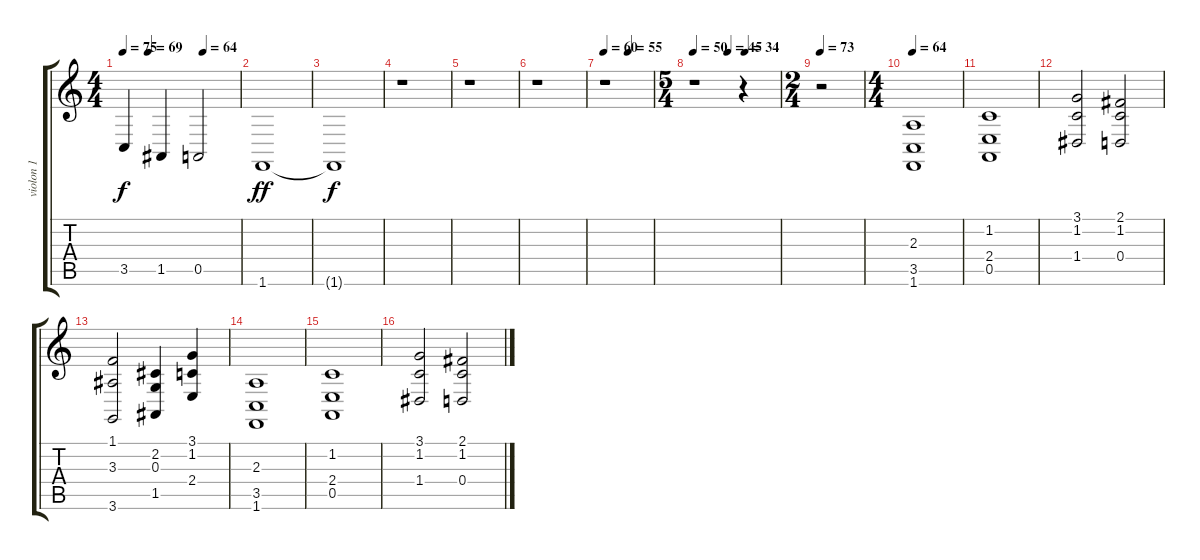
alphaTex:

\track ("violon 1" "violon 1") {instrument stringensemble1}
\staff {score tabs}
\tuning (E4 B3 G3 D3 A2 E2) {hide}
\ts (4 4)
\tempo 75
\tempo (69 0.21875)
\tempo (64 0.6875)
\clef g2
\ks c
3.5.4{dy f} 1.5.4 0.5.2 |
1.6.1{dy ff} |
1.6{t}.1{dy f} |
r.1 |
r.1 |
r.1 |
\tempo 60
\tempo (55 0.5)
r.1 |
\ts (5 4)
\tempo 50
\tempo (45 0.4)
\tempo (34 0.6)
r.1 r.4 |
\ts (2 4)
\tempo 73
r.2 |
\ts (4 4)
\tempo 64
(2.3 3.5 1.6).1 |
(1.2 2.4 0.5).1 |
(3.1 1.2 1.4).2 (2.1 1.2 0.4).2 |
(1.1 3.3 3.6).2 (2.2 0.3 1.5).4 (3.1 1.2 2.4).4 |
(2.3 3.5 1.6).1 |
(1.2 2.4 0.5).1 |
(3.1 1.2 1.4).2 (2.1 1.2 0.4).2
